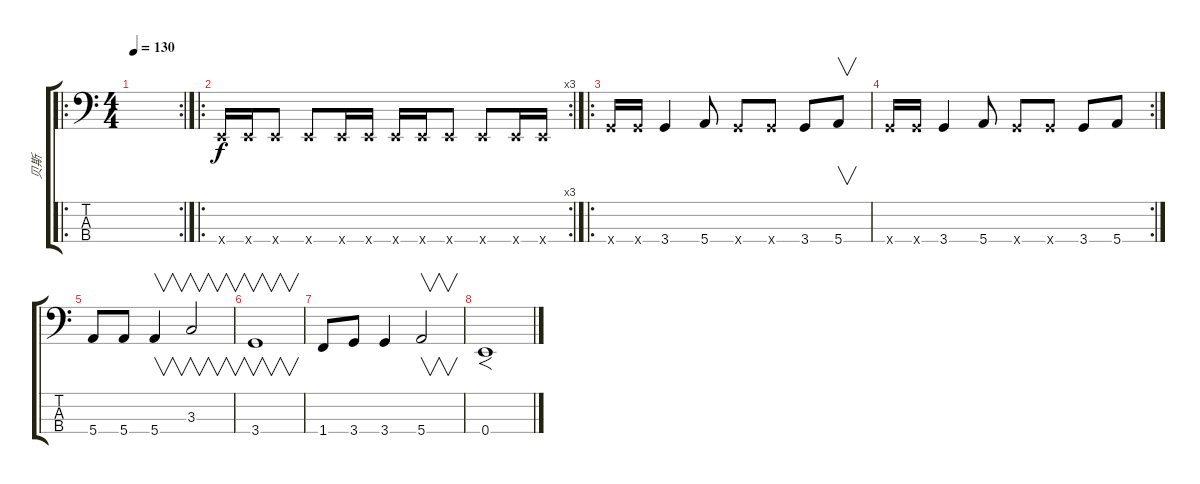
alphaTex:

\track ("贝斯" "贝斯") {instrument slapbass1}
\staff {score tabs}
\tuning (G2 D2 A1 E1) {hide}
\ro
\rc 2
\ts (4 4)
\tempo 130
\clef f4
\ks c
|
\ro
\rc 3
0.4{x}.16{instrument slapbass1} 0.4{x}.16 0.4{x}.8 0.4{x}.8 0.4{x}.16 0.4{x}.16 0.4{x}.16 0.4{x}.16 0.4{x}.8 0.4{x}.8 0.4{x}.16 0.4{x}.16 |
\ro
3.4{x}.16 3.4{x}.16 3.4.4 5.4.8 3.4{x}.8 3.4{x}.8 3.4.8 5.4.8{v} |
\rc 2
3.4{x}.16 3.4{x}.16 3.4.4 5.4.8 3.4{x}.8 3.4{x}.8 3.4.8 5.4.8 |
5.4.8{instrument electricbasspick} 5.4.8 5.4.4{v} 3.3.2{v} |
3.4.1{v} |
1.4.8 3.4.8 3.4.4 5.4.2{v} |
0.4.1{f instrument electricbasspick}
